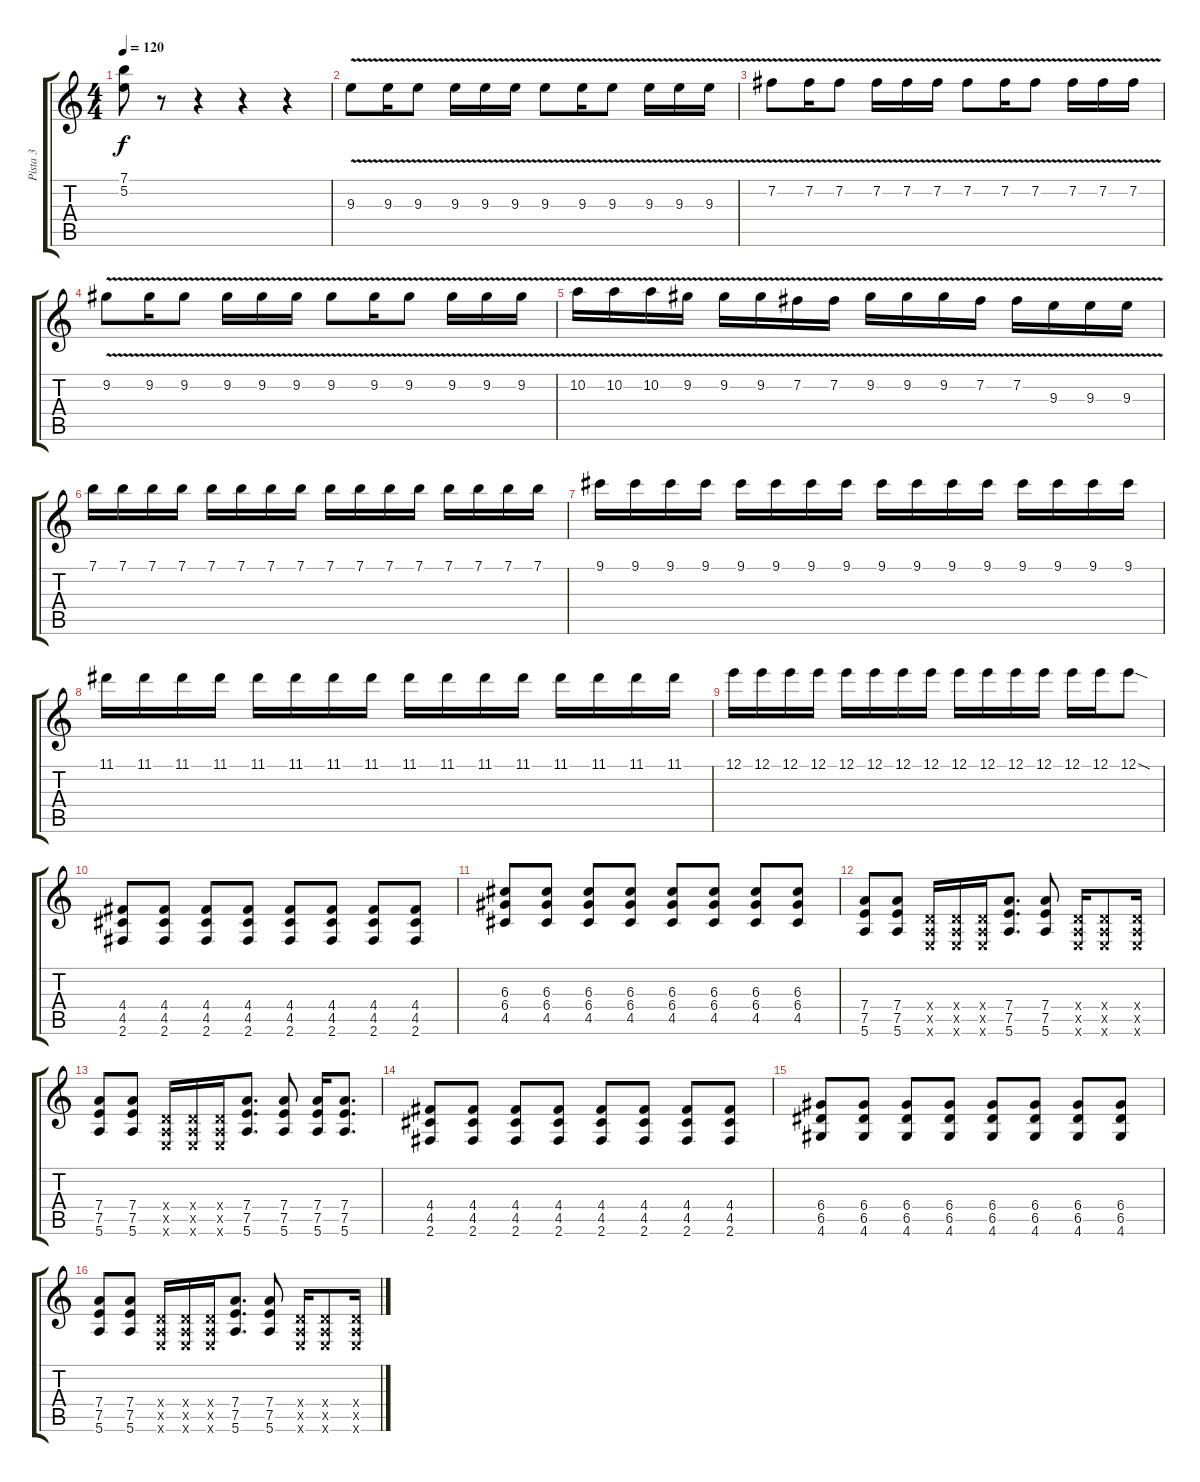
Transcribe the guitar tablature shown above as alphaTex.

\track ("Pista 3" "Pista 3") {instrument distortionguitar}
\staff {score tabs}
\tuning (E4 B3 G3 D3 A2 E2) {hide}
\ts (4 4)
\tempo 120
\clef g2
\ks c
(7.1 5.2).8{dy f} r.8 r.4 r.4 r.4 |
9.3{v}.8 9.3{v}.16 9.3{v}.8 9.3{v}.16 9.3{v}.16 9.3{v}.16 9.3{v}.8 9.3{v}.16 9.3{v}.8 9.3{v}.16 9.3{v}.16 9.3{v}.16 |
7.2{v}.8 7.2{v}.16 7.2{v}.8 7.2{v}.16 7.2{v}.16 7.2{v}.16 7.2{v}.8 7.2{v}.16 7.2{v}.8 7.2{v}.16 7.2{v}.16 7.2{v}.16 |
9.2{v}.8 9.2{v}.16 9.2{v}.8 9.2{v}.16 9.2{v}.16 9.2{v}.16 9.2{v}.8 9.2{v}.16 9.2{v}.8 9.2{v}.16 9.2{v}.16 9.2{v}.16 |
10.2{v}.16 10.2{v}.16 10.2{v}.16 9.2{v}.16 9.2{v}.16 9.2{v}.16 7.2{v}.16 7.2{v}.16 9.2{v}.16 9.2{v}.16 9.2{v}.16 7.2{v}.16 7.2{v}.16 9.3{v}.16 9.3{v}.16 9.3{v}.16 |
7.1.16 7.1.16 7.1.16 7.1.16 7.1.16 7.1.16 7.1.16 7.1.16 7.1.16 7.1.16 7.1.16 7.1.16 7.1.16 7.1.16 7.1.16 7.1.16 |
9.1.16 9.1.16 9.1.16 9.1.16 9.1.16 9.1.16 9.1.16 9.1.16 9.1.16 9.1.16 9.1.16 9.1.16 9.1.16 9.1.16 9.1.16 9.1.16 |
11.1.16 11.1.16 11.1.16 11.1.16 11.1.16 11.1.16 11.1.16 11.1.16 11.1.16 11.1.16 11.1.16 11.1.16 11.1.16 11.1.16 11.1.16 11.1.16 |
12.1.16 12.1.16 12.1.16 12.1.16 12.1.16 12.1.16 12.1.16 12.1.16 12.1.16 12.1.16 12.1.16 12.1.16 12.1.16 12.1.16 12.1{sod}.8 |
(4.4 4.5 2.6).8 (4.4 4.5 2.6).8 (4.4 4.5 2.6).8 (4.4 4.5 2.6).8 (4.4 4.5 2.6).8 (4.4 4.5 2.6).8 (4.4 4.5 2.6).8 (4.4 4.5 2.6).8 |
(6.3 6.4 4.5).8 (6.3 6.4 4.5).8 (6.3 6.4 4.5).8 (6.3 6.4 4.5).8 (6.3 6.4 4.5).8 (6.3 6.4 4.5).8 (6.3 6.4 4.5).8 (6.3 6.4 4.5).8 |
(7.4 7.5 5.6).8 (7.4 7.5 5.6).8 (0.4{x} 0.5{x} 0.6{x}).16 (0.4{x} 0.5{x} 0.6{x}).16 (0.4{x} 0.5{x} 0.6{x}).16 (7.4 7.5 5.6).8{d} (7.4 7.5 5.6).8 (0.4{x} 0.5{x} 0.6{x}).16 (0.4{x} 0.5{x} 0.6{x}).8 (0.4{x} 0.5{x} 0.6{x}).16 |
(7.4 7.5 5.6).8 (7.4 7.5 5.6).8 (0.4{x} 0.5{x} 0.6{x}).16 (0.4{x} 0.5{x} 0.6{x}).16 (0.4{x} 0.5{x} 0.6{x}).16 (7.4 7.5 5.6).8{d} (7.4 7.5 5.6).8 (7.4 7.5 5.6).16 (7.4 7.5 5.6).8{d} |
(4.4 4.5 2.6).8 (4.4 4.5 2.6).8 (4.4 4.5 2.6).8 (4.4 4.5 2.6).8 (4.4 4.5 2.6).8 (4.4 4.5 2.6).8 (4.4 4.5 2.6).8 (4.4 4.5 2.6).8 |
(6.4 6.5 4.6).8 (6.4 6.5 4.6).8 (6.4 6.5 4.6).8 (6.4 6.5 4.6).8 (6.4 6.5 4.6).8 (6.4 6.5 4.6).8 (6.4 6.5 4.6).8 (6.4 6.5 4.6).8 |
(7.4 7.5 5.6).8 (7.4 7.5 5.6).8 (0.4{x} 0.5{x} 0.6{x}).16 (0.4{x} 0.5{x} 0.6{x}).16 (0.4{x} 0.5{x} 0.6{x}).16 (7.4 7.5 5.6).8{d} (7.4 7.5 5.6).8 (0.4{x} 0.5{x} 0.6{x}).16 (0.4{x} 0.5{x} 0.6{x}).8 (0.4{x} 0.5{x} 0.6{x}).16
